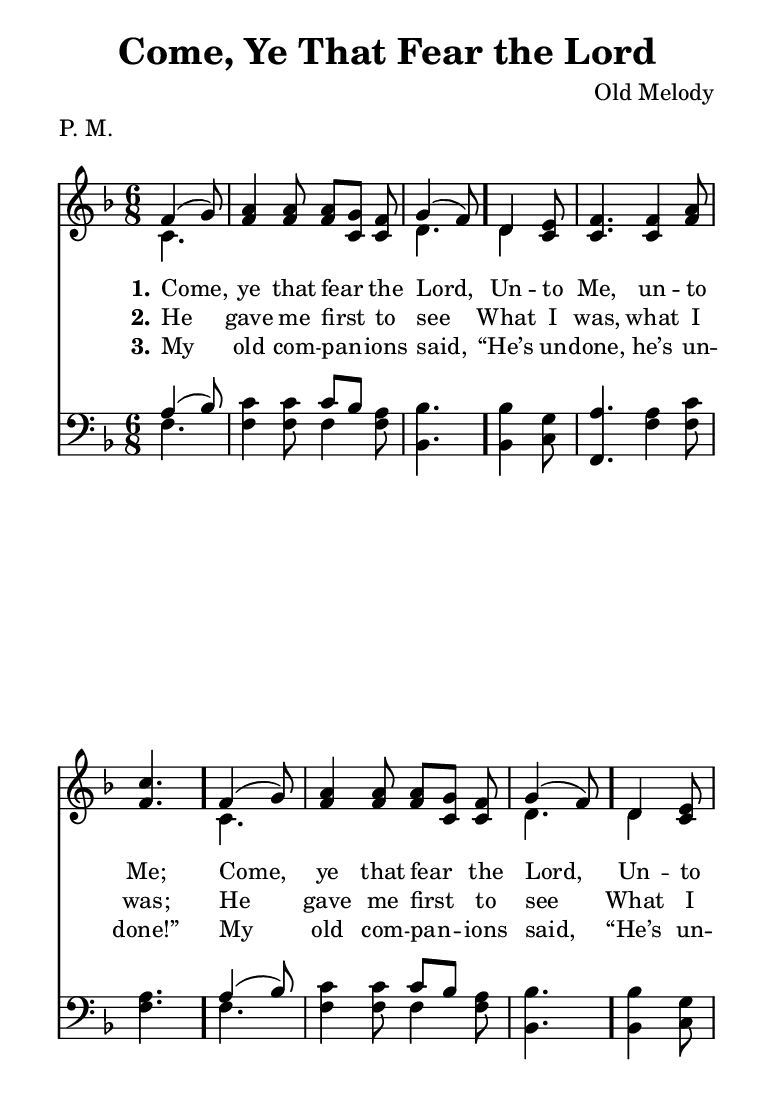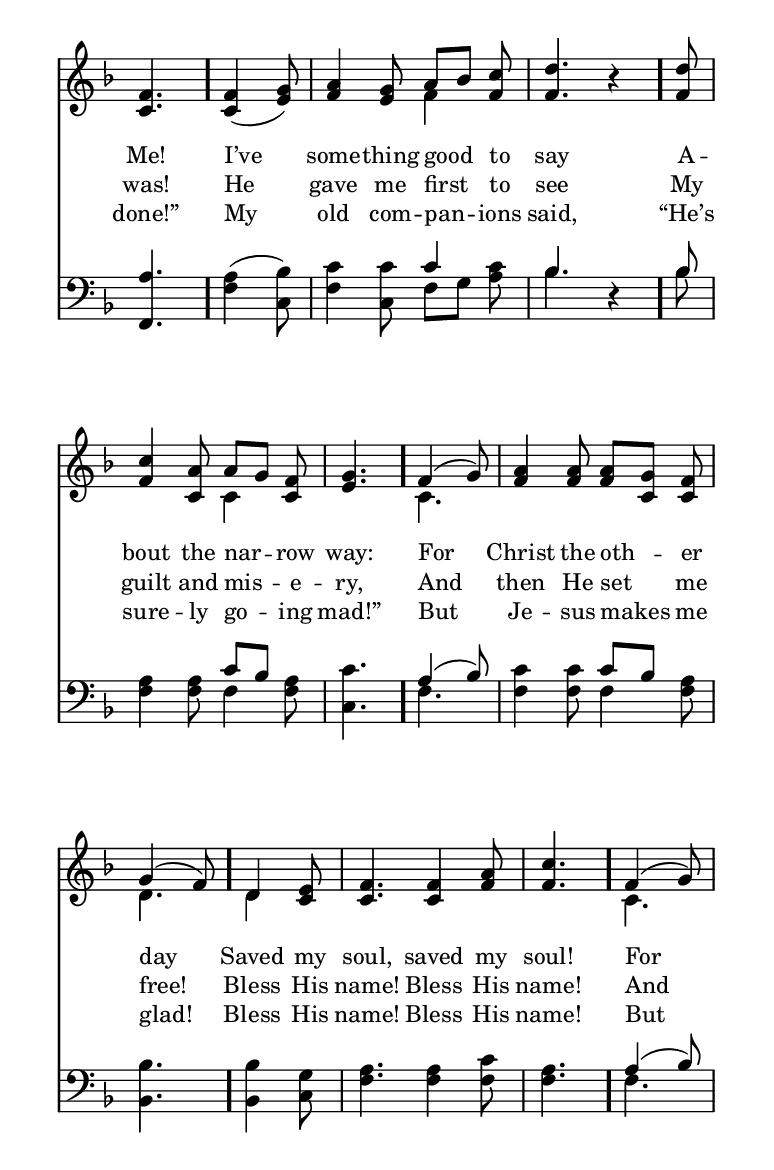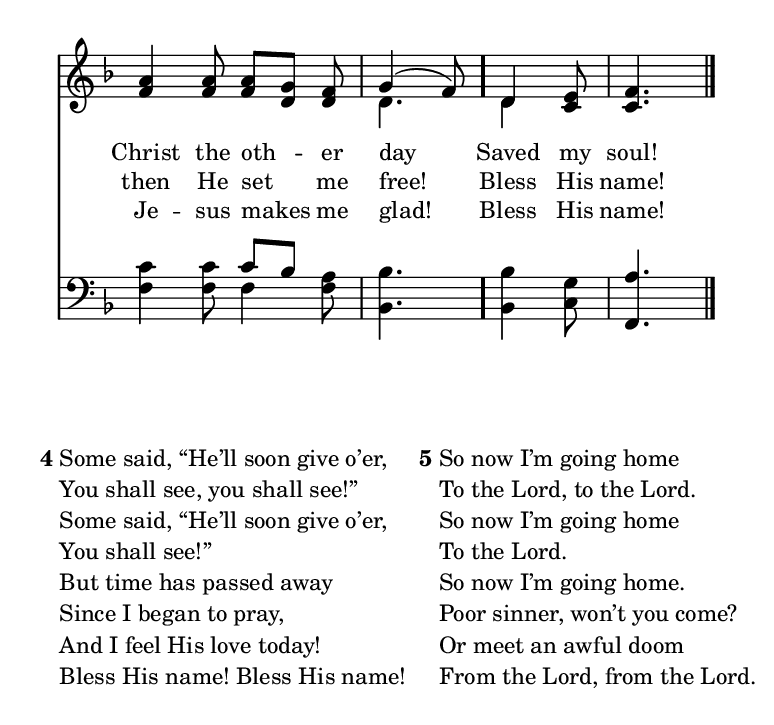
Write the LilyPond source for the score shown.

\include "common/global.ily"
\paper {
  \include "common/paper.ily"
}

\header{
  %gospel
  hymnnumber = "78"
  title = "Come, Ye That Fear the Lord"
  tunename = "Lorneville"
  meter = "P. M."
  poet = ""
  composer = "Old Melody"
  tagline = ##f
}

% for fermata in MIDI
ta = { \tempo 4=100 }
tb = { \tempo 4=50  }

patternAA = { c4( c8) | c4 c8 c8[ c8] c8 | c4( c8) }
patternAB = { c4.     | c4 c8 c8[ c8] c8 | c4.     }
patternAC = { c4( c8) | c4 c8 c8[ c8] c8 | c4.     }
patternAD = { c4.     | c4 c8 c4      c8 | c4.     }

patternBA = { c4 c8 c4. }

patternCA = { \patternBA }

patternDA = { c4( c8) | c4 c8 c8[ c8] c8 | c4. c4 }
patternDB = { c4( c8) | c4 c8 c4      c8 | c4. c4 }

patternEA = { c8 | c4 c8 c8[ c8] c8 | c4. }
patternEB = { c8 | c4 c8 c4      c8 | c4. }

global = {
  \include "common/overrides.ily"
  \override Staff.TimeSignature.style = #'numbered
  \time 6/8
  \override Score.MetronomeMark.transparent = ##t % hide all fermata changes too
  \ta
  \key f \major
  \partial 4.
  \autoBeamOff
}

notesSoprano = {
\global
\relative c' {

  \changePitch \patternAA { f g | a a a g f | g f }
  \changePitch \patternBA { d e | f f a | c }
  \changePitch \patternAA { f, g a a a g f | g f }
  \changePitch \patternCA { d e f }

  \changePitch \patternDA { f g | a g a bes c | d r }
  \changePitch \patternEA { d | c a a g f | g }
  \changePitch \patternAA { f g | a a a g f | g f }
  \changePitch \patternCA { d e f }
  \changePitch \patternCA { f a | c }

  \changePitch \patternAA { f, g | a a a g f | g f }
  \changePitch \patternCA { d e | f }

  \bar "|."

}
}

notesAlto = {
\global
\relative e' {

  \changePitch \patternAB { c | f f f c c | d }
  \changePitch \patternBA { d c | c c f | f }
  \changePitch \patternAB { c | f f f c c | d }
  \changePitch \patternCA { d c | c }

  \changePitch \patternDB { c e | f e f f | f r }
  \changePitch \patternEB { f | f c c c | e }
  \changePitch \patternAB { c | f f f c c | d }
  \changePitch \patternCA { d c c }
  \changePitch \patternCA { c f | f }

  \changePitch \patternAB { c | f f f d d | d }
  \changePitch \patternCA { d c | c }

}
}

notesTenor = {
\global
\relative a {

  \changePitch \patternAC { a bes | c c c bes a | bes }
  \changePitch \patternBA { bes g | a a c | a }
  \changePitch \patternAC { a bes | c c c bes a | bes }
  \changePitch \patternCA { bes g | a }

  \changePitch \patternDB { a bes | c c c c | bes r }
  \changePitch \patternEA { bes | a a c bes a | c }
  \changePitch \patternAC { a bes | c c c bes a | bes }
  \changePitch \patternCA { bes g | a}
  \changePitch \patternCA { a c | a }

  \changePitch \patternAC { a bes | c c c bes a | bes }
  \changePitch \patternCA { bes g | a }

}
}

notesBass = {
\global
\relative f {

  \changePitch \patternAD { f | f f f f | bes, }
  \changePitch \patternBA { bes c | f, f' f | f }
  \changePitch \patternAD { f | f f f f | bes, }
  \changePitch \patternCA { bes c | f, }

  \changePitch \patternDA { f' c | f c f g a | bes r }
  \changePitch \patternEB { bes | f f f f | c }
  \changePitch \patternAD { f | f f f f | bes, }
  \changePitch \patternCA { bes c | f }
  \changePitch \patternCA { f f | f }

  \changePitch \patternAD { f | f f f f | bes, }
  \changePitch \patternCA { bes c | f, }

}
}

wordsA = \lyricmode {
\set stanza = "1."

Come, ye that fear the Lord, \bar "."
Un -- to Me, un -- to Me; \bar "."
Come, ye that fear the Lord, \bar "."
Un -- to Me! \bar "."
I’ve some -- thing good to say \bar "."
A -- bout the nar -- row way: \bar "."
For Christ the oth -- er day \bar "."
Saved my soul, saved my soul! \bar "."
%{HIDE>%} For Christ the oth -- er day \bar "." %{<HIDE%}
%{HIDE>%} Saved my soul! \bar "." %{<HIDE%}

}

wordsB = \lyricmode {
\set stanza = "2."

He gave me first to see
What I was, what I was;
He gave me first to see
What I was!
He gave me first to see
My guilt and mis -- e -- ry,
And then He set me free!
Bless His name! Bless His name!
%{HIDE>%} And then He set me free! %{<HIDE%}
%{HIDE>%} Bless His name! %{<HIDE%}

}

wordsC = \lyricmode {
\set stanza = "3."

My old com -- pan -- ions said,
“He’s un -- done, he’s un -- done!”
My old com -- pan -- ions said,
“He’s un -- done!”
My old com -- pan -- ions said,
“He’s sure -- ly go -- ing mad!”
But Je -- sus makes me glad!
Bless His name! Bless His name!
%{HIDE>%} But Je -- sus makes me glad! %{<HIDE%}
%{HIDE>%} Bless His name! %{<HIDE%}

}

wordsD = \markuplist {

\line { Some said, “He’ll soon give o’er, }
\line { You shall see, you shall see!” }
\line { Some said, “He’ll soon give o’er, }
\line { You shall see!” }
\line { But time has passed away }
\line { Since I began to pray, }
\line { And I feel His love today! }
\line { Bless His name! Bless His name! }

}

wordsE = \markuplist {

\line { So now I’m going home }
\line { To the Lord, to the Lord. }
\line { So now I’m going home }
\line { To the Lord. }
\line { So now I’m going home. }
\line { Poor sinner, won’t you come? }
\line { Or meet an awful doom }
\line { From the Lord, from the Lord. }

}

\score {
  \context ChoirStaff <<
    \context Staff = upper <<
      \set Staff.autoBeaming = ##f
      \set ChoirStaff.systemStartDelimiter = #'SystemStartBar
      \set ChoirStaff.printPartCombineTexts = ##f
      \partcombine #'(2 . 9) \notesSoprano \notesAlto
      \context NullVoice = sopranos { \voiceOne << \notesSoprano >> }
      \context NullVoice = altos { \voiceTwo << \notesAlto >> }
      \context Lyrics = one   \lyricsto sopranos \wordsA
      \context Lyrics = two   \lyricsto sopranos \wordsB
      \context Lyrics = three \lyricsto sopranos \wordsC
    >>
    \context Staff = men <<
      \set Staff.autoBeaming = ##f
      \clef bass
      \set ChoirStaff.printPartCombineTexts = ##f
      \partcombine #'(2 . 9) \notesTenor \notesBass
      \context NullVoice = tenors { \voiceOne << \notesTenor >> }
      \context NullVoice = basses { \voiceTwo << \notesBass >> }
    >>
  >>
  \layout {
    \include "common/layout.ily"
  }
  \midi{
    \include "common/midi.ily"
  }
}

\noPageBreak

\markup { \fill-line { %\column {
  \hspace #0.1
  \line{ \bold 4 \column { \wordsD } } %\combine \null \vspace #0.4
  \hspace #0.1
  \line{ \bold 5 \column { \wordsE } } %\combine \null \vspace #0.4
  \hspace #0.1
} } %}

\version "2.19.49"  % necessary for upgrading to future LilyPond versions.

% vi:set et ts=2 sw=2 ai nocindent syntax=lilypond:
